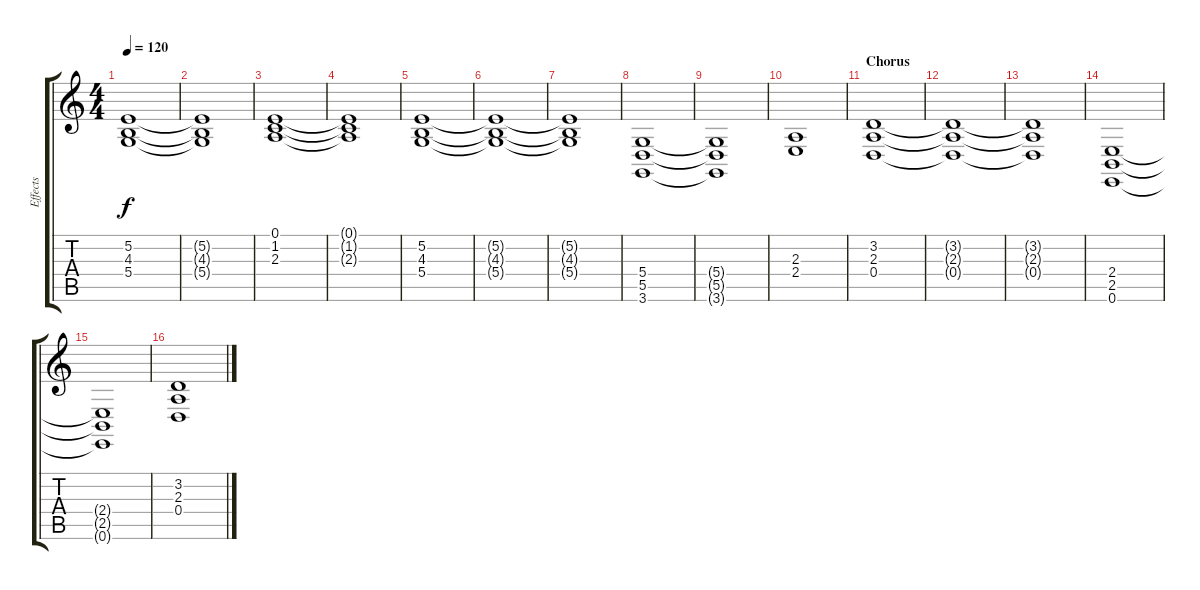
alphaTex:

\track ("Effects" "Effects") {instrument seashore}
\staff {score tabs}
\tuning (E4 B3 G3 D3 A2 E2) {hide}
\ts (4 4)
\tempo 120
\clef g2
\ks c
(5.2 4.3 5.4).1{dy f} |
(5.2{t} 4.3{t} 5.4{t}).1 |
(0.1 1.2 2.3).1 |
(0.1{t} 1.2{t} 2.3{t}).1 |
(5.2 4.3 5.4).1 |
(5.2{t} 4.3{t} 5.4{t}).1 |
(5.2{t} 4.3{t} 5.4{t}).1 |
(5.4 5.5 3.6).1 |
(5.4{t} 5.5{t} 3.6{t}).1 |
(2.3 2.4).1 |
\section ("" "Chorus")
(3.2 2.3 0.4).1 |
(3.2{t} 2.3{t} 0.4{t}).1 |
(3.2{t} 2.3{t} 0.4{t}).1 |
(2.4 2.5 0.6).1 |
(2.4{t} 2.5{t} 0.6{t}).1 |
(3.2 2.3 0.4).1
